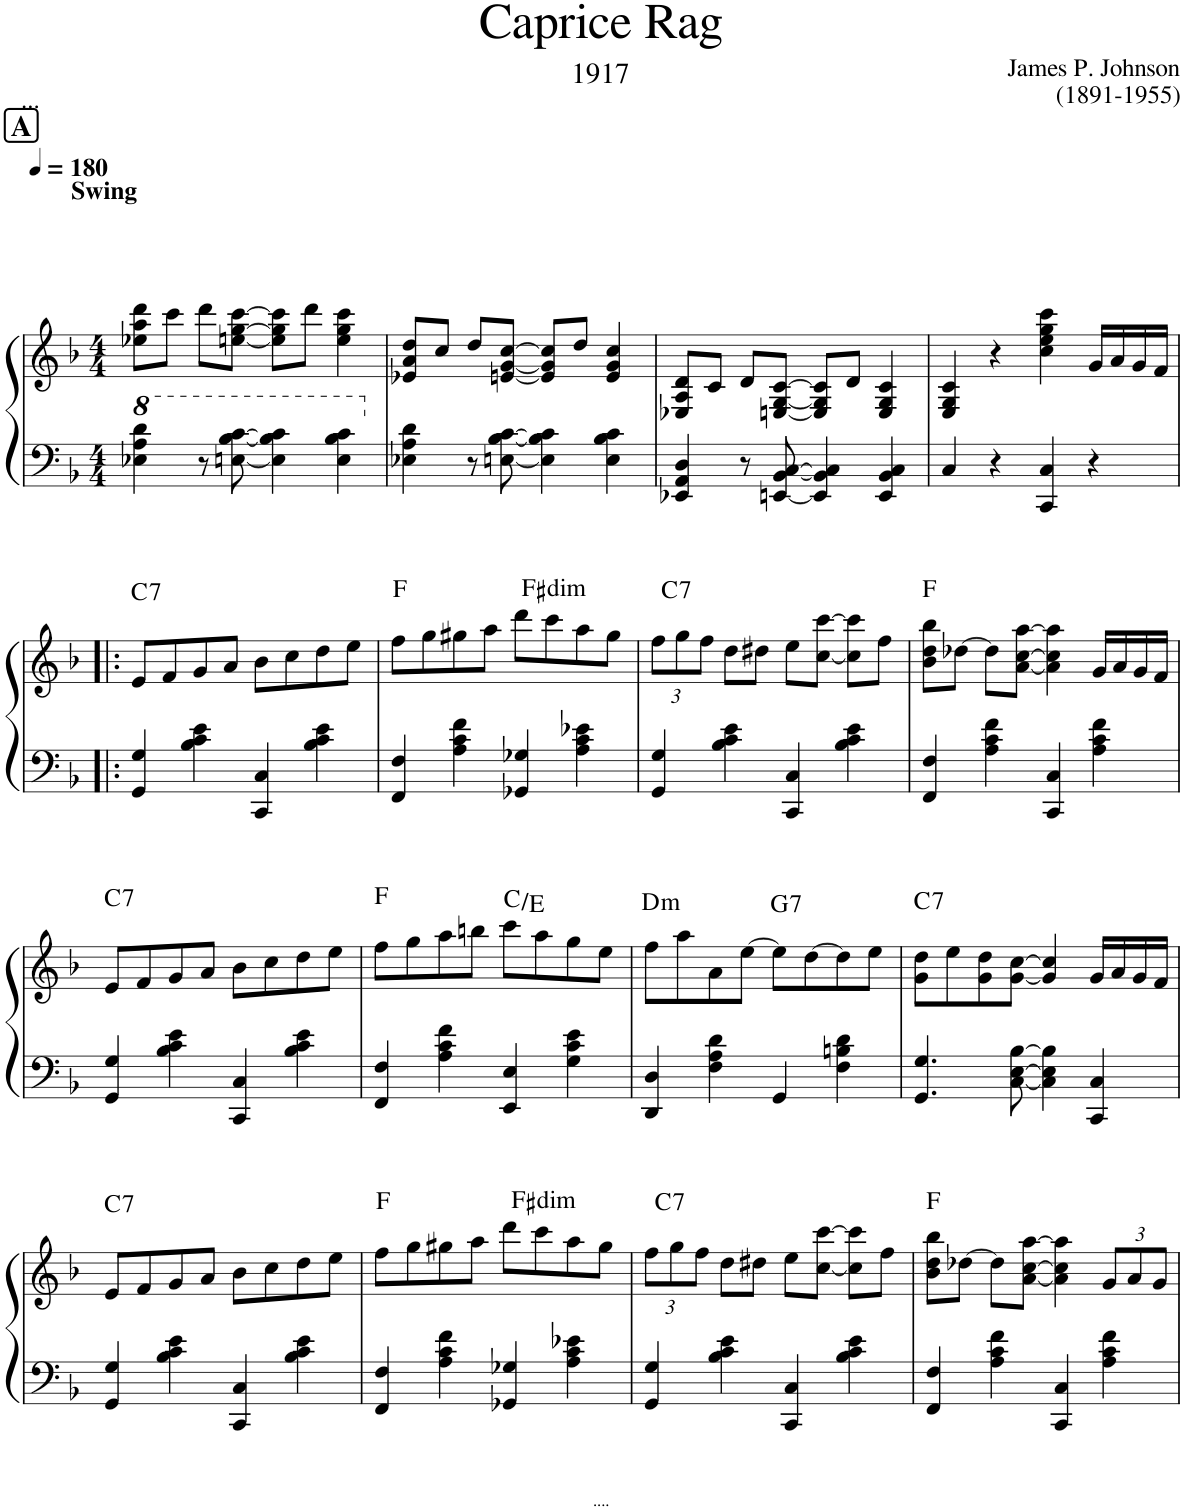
**kern	**kern	**harte
*part1	*part1	*part1
*staff2	*staff1	*
*I"Piano	*	*
*I'Pno.	*	*
*clefF4	*clefG2	*
*k[b-]	*k[b-]	*
*M4/4	*M4/4	*
*MM180	*MM180	*
*8va	*	*
!!LO:REH:place=s1:a:B:cj:fs=14:t=A
=1	=1	=1
!	!LO:TX:a:B:t=Swing	!
4e-X\ 4a\ 4dd\	8ee-X\ 8aa\ 8ddd\L	.
.	8ccc\J	.
8r	8ddd\L	.
[8en\ [8b-\ [8cc\	[8een\ [8gg\ [8ccc\J	.
4e\] 4b-\] 4cc\]	8ee\] 8gg\] 8ccc\]L	.
.	8ddd\J	.
4e\ 4b-\ 4cc\	4ee\ 4gg\ 4ccc\	.
=2	=2	=2
*X8va	*	*
4E-X\ 4A\ 4d\	8e-X/ 8a/ 8dd/L	.
.	8cc/J	.
8r	8dd/L	.
[8En\ [8B-\ [8c\	[8en/ [8g/ [8cc/J	.
4E\] 4B-\] 4c\]	8e/] 8g/] 8cc/]L	.
.	8dd/J	.
4E\ 4B-\ 4c\	4e/ 4g/ 4cc/	.
=3	=3	=3
4EE-X/ 4AA/ 4D/	8E-X/ 8A/ 8d/L	.
.	8c/J	.
8r	8d/L	.
[8EEn/ [8BB-/ [8C/	[8En/ [8G/ [8c/J	.
4EE/] 4BB-/] 4C/]	8E/] 8G/] 8c/]L	.
.	8d/J	.
4EE/ 4BB-/ 4C/	4E/ 4G/ 4c/	.
=4	=4	=4
4C/	4E/ 4G/ 4c/	.
4r	4r	.
4CC/ 4C/	4cc\ 4ee\ 4gg\ 4ccc\	.
4r	16g/LL	.
.	16a/	.
.	16g/	.
.	16f/JJ	.
!!LO:LB:g=z
=5!|:	=5!|:	=5!|:
!	!	!LO:H:kt=7
4GG/ 4G/	8e/L	C:7
.	8f/	.
4B-\ 4c\ 4e\	8g/	.
.	8a/J	.
4CC/ 4C/	8b-\L	.
.	8cc\	.
4B-\ 4c\ 4e\	8dd\	.
.	8ee\J	.
=6	=6	=6
4FF/ 4F/	8ff\L	F:maj
.	8gg\	.
4A\ 4c\ 4f\	8gg#X\	.
.	8aa\J	.
!	!	!LO:H:kt=dim
4GG-X/ 4G-X/	8ddd\L	F#:dim
.	8ccc\	.
4A\ 4c\ 4e-X\	8aa\	.
.	8gg#\J	.
=7	=7	=7
*	*Xbrackettup	*
!	!	!LO:H:kt=7
4GG/ 4G/	12ff\L	C:7
.	12gg\	.
.	12ff\J	.
4B-\ 4c\ 4e\	8dd\L	.
.	8dd#X\J	.
4CC/ 4C/	8ee\L	.
.	[8cc\ [8ccc\J	.
4B-\ 4c\ 4e\	8cc\] 8ccc\]L	.
.	8ff\J	.
=8	=8	=8
4FF/ 4F/	8b-\ 8dd\ 8bb-\L	F:maj
.	[8dd-X\J	.
4A\ 4c\ 4f\	8dd-\L]	.
.	[8a\ [8cc\ [8aa\J	.
4CC/ 4C/	4a\] 4cc\] 4aa\]	.
4A\ 4c\ 4f\	16g/LL	.
.	16a/	.
.	16g/	.
.	16f/JJ	.
!!LO:LB:g=z
=9	=9	=9
!	!	!LO:H:kt=7
4GG/ 4G/	8e/L	C:7
.	8f/	.
4B-\ 4c\ 4e\	8g/	.
.	8a/J	.
4CC/ 4C/	8b-\L	.
.	8cc\	.
4B-\ 4c\ 4e\	8dd\	.
.	8ee\J	.
=10	=10	=10
4FF/ 4F/	8ff\L	F:maj
.	8gg\	.
4A\ 4c\ 4f\	8aa\	.
.	8bbn\J	.
4EE/ 4E/	8ccc\L	C:maj/3
.	8aa\	.
4G\ 4c\ 4e\	8gg\	.
.	8ee\J	.
=11	=11	=11
!	!	!LO:H:kt=m
4DD/ 4D/	8ff\L	D:min
.	8aa\	.
4F\ 4A\ 4d\	8a\	.
.	[8ee\J	.
!	!	!LO:H:kt=7
4GG/	8ee\L]	G:7
.	[8dd\	.
4F\ 4Bn\ 4d\	8dd\]	.
.	8ee\J	.
=12	=12	=12
!	!	!LO:H:kt=7
4.GG/ 4.G/	8g\ 8dd\L	C:7
.	8ee\	.
.	8g\ 8dd\	.
[8C\ [8E\ [8B-\	[8g\ [8cc\J	.
4C\] 4E\] 4B-\]	4g/] 4cc/]	.
4CC/ 4C/	16g/LL	.
.	16a/	.
.	16g/	.
.	16f/JJ	.
!!LO:LB:g=z
=13	=13	=13
!	!	!LO:H:kt=7
4GG/ 4G/	8e/L	C:7
.	8f/	.
4B-\ 4c\ 4e\	8g/	.
.	8a/J	.
4CC/ 4C/	8b-\L	.
.	8cc\	.
4B-\ 4c\ 4e\	8dd\	.
.	8ee\J	.
=14	=14	=14
4FF/ 4F/	8ff\L	F:maj
.	8gg\	.
4A\ 4c\ 4f\	8gg#X\	.
.	8aa\J	.
!	!	!LO:H:kt=dim
4GG-X/ 4G-X/	8ddd\L	F#:dim
.	8ccc\	.
4A\ 4c\ 4e-X\	8aa\	.
.	8gg#\J	.
=15	=15	=15
!	!	!LO:H:kt=7
4GG/ 4G/	12ff\L	C:7
.	12gg\	.
.	12ff\J	.
4B-\ 4c\ 4e\	8dd\L	.
.	8dd#X\J	.
4CC/ 4C/	8ee\L	.
.	[8cc\ [8ccc\J	.
4B-\ 4c\ 4e\	8cc\] 8ccc\]L	.
.	8ff\J	.
=16	=16	=16
4FF/ 4F/	8b-\ 8dd\ 8bb-\L	F:maj
.	[8dd-X\J	.
4A\ 4c\ 4f\	8dd-\L]	.
.	[8a\ [8cc\ [8aa\J	.
4CC/ 4C/	4a\] 4cc\] 4aa\]	.
4A\ 4c\ 4f\	12g/L	.
.	12a/	.
.	12g/J	.
=	=	=
*-	*-	*-
